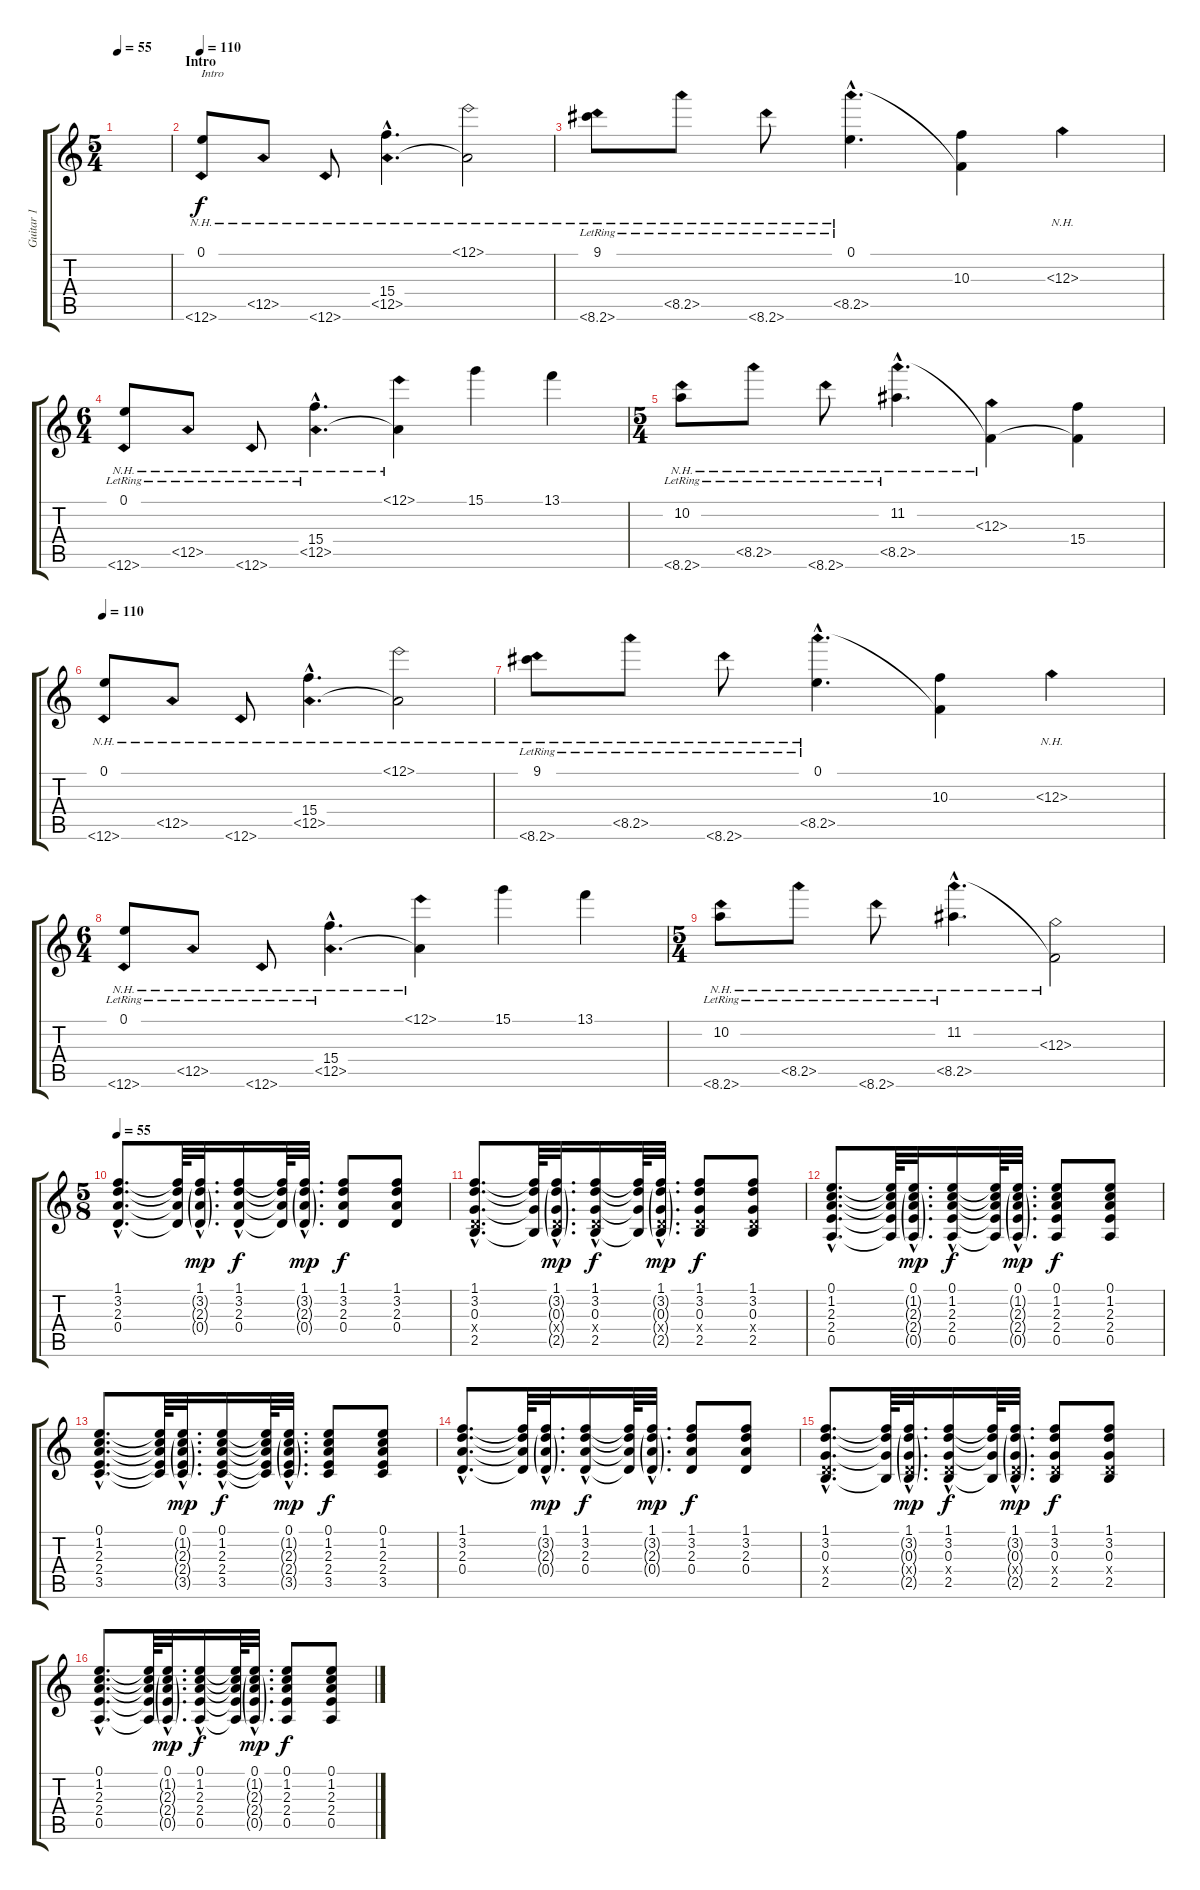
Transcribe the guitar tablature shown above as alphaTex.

\track ("Guitar 1" "Guitar 1") {instrument acousticguitarsteel}
\staff {score tabs}
\tuning (E4 B3 G3 D3 A2 D2) {hide}
\ts (5 4)
\tempo 55
\tempo 110
\tempo 55
\clef g2
\ks c
|
\section ("" "Intro")
\tempo 110
(0.1 12.6{nh}).8{txt "Intro"} 12.5{nh}.8 12.6{nh}.8 (15.4{hac} 12.5{nh hac}).4{d} (12.1{nh} 12.5{t}).2 |
(9.1{lr} 8.6{nh lr}).8 8.5{nh lr}.8 8.6{nh lr}.8 (0.1{hac} 8.5{nh hac lr}).4{d} (10.3 8.5{t}).4 12.3{nh}.4 |
\ts (6 4)
(0.1 12.6{nh lr}).8 12.5{nh lr}.8 12.6{nh lr}.8 (15.4{hac} 12.5{nh hac lr}).4{d} (12.1{nh} 12.5{t}).4 15.1.4 13.1.4 |
\ts (5 4)
(10.2{lr} 8.6{nh lr}).8 8.5{nh lr}.8 8.6{nh lr}.8 (11.2{hac} 8.5{nh hac lr}).4{d} (12.3{nh} 8.5{t}).4 (15.4 8.5{t}).4 |
\tempo 110
(0.1 12.6{nh}).8 12.5{nh}.8 12.6{nh}.8 (15.4{hac} 12.5{nh hac}).4{d} (12.1{nh} 12.5{t}).2 |
(9.1{lr} 8.6{nh lr}).8 8.5{nh lr}.8 8.6{nh lr}.8 (0.1{hac} 8.5{nh hac lr}).4{d} (10.3 8.5{t}).4 12.3{nh}.4 |
\ts (6 4)
(0.1 12.6{nh lr}).8 12.5{nh lr}.8 12.6{nh lr}.8 (15.4{hac} 12.5{nh hac lr}).4{d} (12.1{nh} 12.5{t}).4 15.1.4 13.1.4 |
\ts (5 4)
(10.2{lr} 8.6{nh lr}).8 8.5{nh lr}.8 8.6{nh lr}.8 (11.2{hac} 8.5{nh hac lr}).4{d} (12.3{nh} 8.5{t}).2 |
\ts (5 8)
\tempo 55
(1.1{hac} 3.2{hac} 2.3{hac} 0.4{hac}).8{d} (1.1{t} 3.2{t} 2.3{t} 0.4{t}).64 (1.1{hac} 3.2{g hac} 2.3{g hac} 0.4{g hac}).32{d dy mp} (1.1 3.2 2.3 0.4{hac}).16{dy f} (1.1{t} 3.2{t} 2.3{t} 0.4{t}).64 (1.1{hac} 3.2{g hac} 2.3{g hac} 0.4{g hac}).32{d dy mp} (1.1 3.2 2.3 0.4).8{dy f} (1.1 3.2 2.3 0.4).8 |
(1.1{hac} 3.2{hac} 0.3{hac} 0.4{hac x} 2.5{hac}).8{d} (1.1{t} 3.2{t} 0.3{t} 2.5{t}).64 (1.1{hac} 3.2{g hac} 0.3{g hac} 0.4{g hac x} 2.5{g hac}).32{d dy mp} (1.1 3.2 0.3{hac} 0.4{x} 2.5).16{dy f} (1.1{t} 3.2{t} 0.3{t} 2.5{t}).64 (1.1{hac} 3.2{g hac} 0.3{g hac} 0.4{g hac x} 2.5{g hac}).32{d dy mp} (1.1 3.2 0.3 0.4{x} 2.5).8{dy f} (1.1 3.2 0.3 0.4{x} 2.5).8 |
(0.1{hac} 1.2{hac} 2.3{hac} 2.4{hac} 0.5{hac}).8{d} (0.1{t} 1.2{t} 2.3{t} 2.4{t} 0.5{t}).64 (0.1{hac} 1.2{g hac} 2.3{g hac} 2.4{g hac} 0.5{g hac}).32{d dy mp} (0.1 1.2 2.3{hac} 2.4 0.5).16{dy f} (0.1{t} 1.2{t} 2.3{t} 2.4{t} 0.5{t}).64 (0.1{hac} 1.2{g hac} 2.3{g hac} 2.4{g hac} 0.5{g hac}).32{d dy mp} (0.1 1.2 2.3 2.4 0.5).8{dy f} (0.1 1.2 2.3 2.4 0.5).8 |
(0.1{hac} 1.2{hac} 2.3{hac} 2.4{hac} 3.5{hac}).8{d} (0.1{t} 1.2{t} 2.3{t} 2.4{t} 3.5{t}).64 (0.1{hac} 1.2{g hac} 2.3{g hac} 2.4{g hac} 3.5{g hac}).32{d dy mp} (0.1 1.2 2.3 2.4{hac} 3.5).16{dy f} (0.1{t} 1.2{t} 2.3{t} 2.4{t} 3.5{t}).64 (0.1{hac} 1.2{g hac} 2.3{g hac} 2.4{g hac} 3.5{g hac}).32{d dy mp} (0.1 1.2 2.3 2.4 3.5).8{dy f} (0.1 1.2 2.3 2.4 3.5).8 |
(1.1{hac} 3.2{hac} 2.3{hac} 0.4{hac}).8{d} (1.1{t} 3.2{t} 2.3{t} 0.4{t}).64 (1.1{hac} 3.2{g hac} 2.3{g hac} 0.4{g hac}).32{d dy mp} (1.1 3.2 2.3 0.4{hac}).16{dy f} (1.1{t} 3.2{t} 2.3{t} 0.4{t}).64 (1.1{hac} 3.2{g hac} 2.3{g hac} 0.4{g hac}).32{d dy mp} (1.1 3.2 2.3 0.4).8{dy f} (1.1 3.2 2.3 0.4).8 |
(1.1{hac} 3.2{hac} 0.3{hac} 0.4{hac x} 2.5{hac}).8{d} (1.1{t} 3.2{t} 0.3{t} 2.5{t}).64 (1.1{hac} 3.2{g hac} 0.3{g hac} 0.4{g hac x} 2.5{g hac}).32{d dy mp} (1.1 3.2 0.3{hac} 0.4{x} 2.5).16{dy f} (1.1{t} 3.2{t} 0.3{t} 2.5{t}).64 (1.1{hac} 3.2{g hac} 0.3{g hac} 0.4{g hac x} 2.5{g hac}).32{d dy mp} (1.1 3.2 0.3 0.4{x} 2.5).8{dy f} (1.1 3.2 0.3 0.4{x} 2.5).8 |
(0.1{hac} 1.2{hac} 2.3{hac} 2.4{hac} 0.5{hac}).8{d} (0.1{t} 1.2{t} 2.3{t} 2.4{t} 0.5{t}).64 (0.1{hac} 1.2{g hac} 2.3{g hac} 2.4{g hac} 0.5{g hac}).32{d dy mp} (0.1 1.2 2.3{hac} 2.4 0.5).16{dy f} (0.1{t} 1.2{t} 2.3{t} 2.4{t} 0.5{t}).64 (0.1{hac} 1.2{g hac} 2.3{g hac} 2.4{g hac} 0.5{g hac}).32{d dy mp} (0.1 1.2 2.3 2.4 0.5).8{dy f} (0.1 1.2 2.3 2.4 0.5).8
